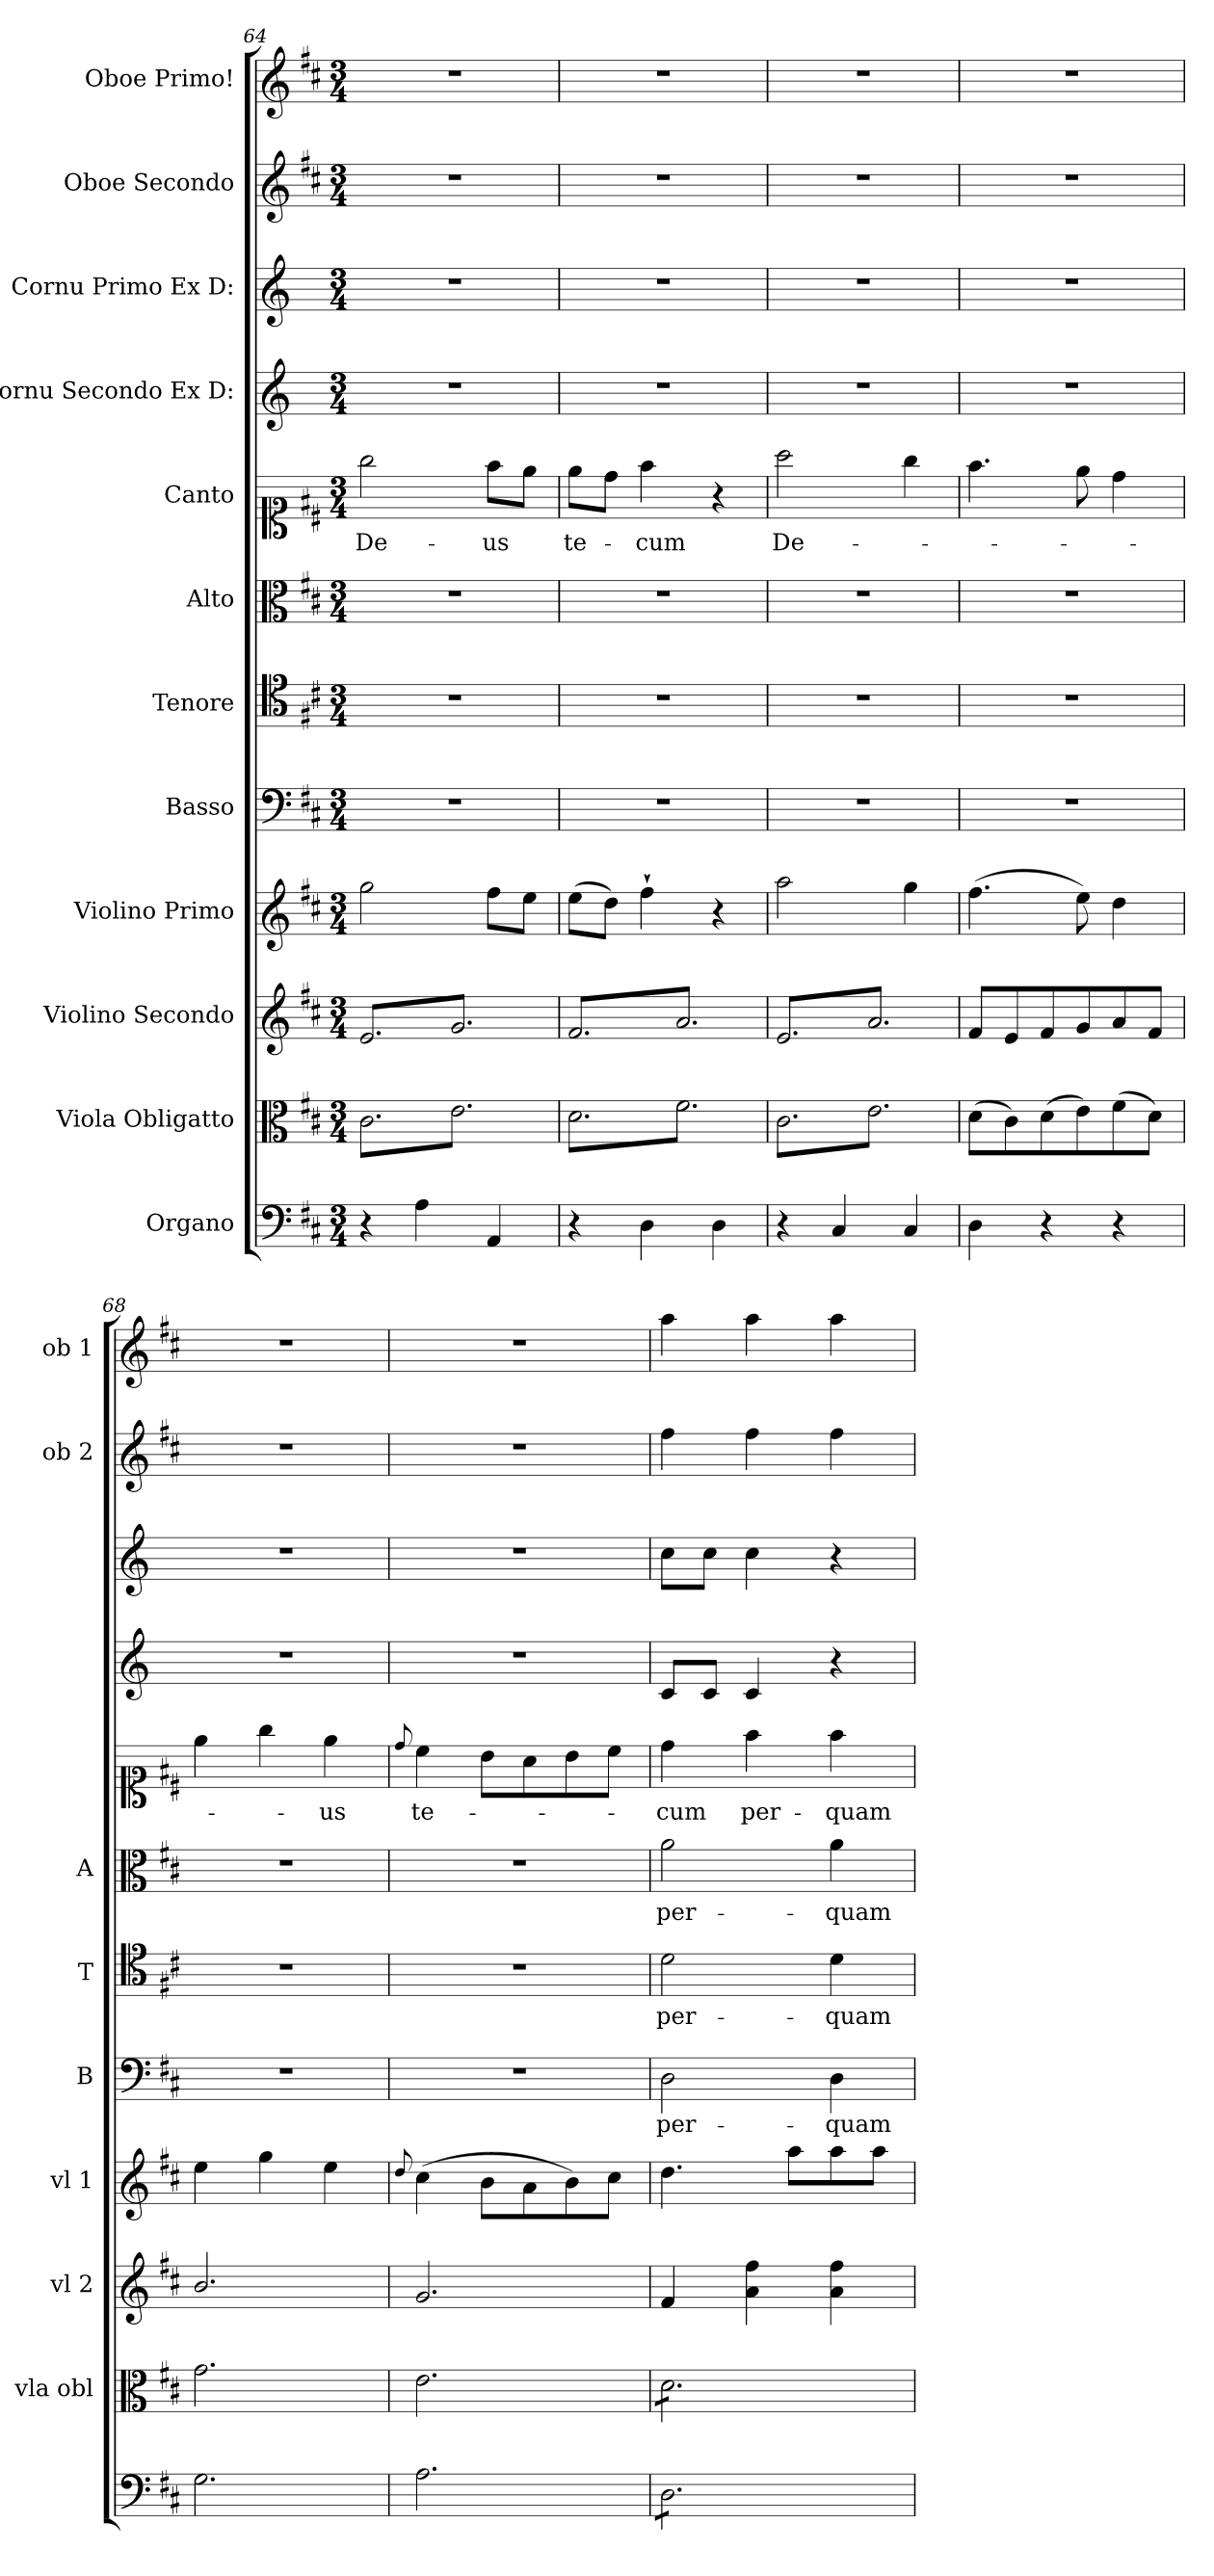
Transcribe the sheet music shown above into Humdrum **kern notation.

**kern	**kern	**dynam	**kern	**dynam	**kern	**dynam	**kern	**text	**kern	**text	**kern	**text	**kern	**text	**kern	**kern	**kern	**kern
*part12	*part11	*part11	*part10	*part10	*part9	*part9	*part8	*part8	*part7	*part7	*part6	*part6	*part5	*part5	*part4	*part3	*part2	*part1
*staff12	*staff11	*staff11	*staff10	*staff10	*staff9	*staff9	*staff8	*staff8	*staff7	*staff7	*staff6	*staff6	*staff5	*staff5	*staff4	*staff3	*staff2	*staff1
*I"Organo	*I"Viola Obligatto	*	*I"Violino Secondo	*	*I"Violino Primo	*	*I"Basso	*	*I"Tenore	*	*I"Alto	*	*I"Canto	*	*I"Cornu Secondo Ex D:	*I"Cornu Primo Ex D:	*I"Oboe Secondo	*I"Oboe Primo!
*	*I'vla obl	*	*I'vl 2	*	*I'vl 1	*	*I'B	*	*I'T	*	*I'A	*	*	*	*	*	*I'ob 2	*I'ob 1
*clefF4	*clefC3	*	*clefG2	*	*clefG2	*	*clefF4	*	*clefC4	*	*clefC3	*	*clefC1	*	*clefG2	*clefG2	*clefG2	*clefG2
*	*	*	*	*	*	*	*	*	*	*	*	*	*	*	*ITrd-1c-2	*ITrd-1c-2	*	*
*k[f#c#]	*k[f#c#]	*	*k[f#c#]	*	*k[f#c#]	*	*k[f#c#]	*	*k[f#c#]	*	*k[f#c#]	*	*k[f#c#]	*	*k[f#c#]	*k[f#c#]	*k[f#c#]	*k[f#c#]
*D:	*D:	*	*D:	*	*D:	*	*D:	*	*D:	*	*D:	*	*D:	*	*	*	*D:	*D:
*M3/4	*M3/4	*	*M3/4	*	*M3/4	*	*M3/4	*	*M3/4	*	*M3/4	*	*M3/4	*	*M3/4	*M3/4	*M3/4	*M3/4
=64	=64	=64	=64	=64	=64	=64	=64	=64	=64	=64	=64	=64	=64	=64	=64	=64	=64	=64
!	!	!	!	!	!	!	!	!	!	!	!	!	!	!LO:LY:i	!	!	!	!
*	*tremolo	*	*	*	*	*	*	*	*	*	*	*	*	*	*	*	*	*
*	*	*	*tremolo	*	*	*	*	*	*	*	*	*	*	*	*	*	*	*
4r	8c#\L	.	8e/L	.	2gg\	.	2.r	.	2.r	.	2.r	.	2gg\	De-	2.r	2.r	2.r	2.r
.	8e\	.	8g/	.	.	.	.	.	.	.	.	.	.	.	.	.	.	.
4A\	8c#\	.	8e/	.	.	.	.	.	.	.	.	.	.	.	.	.	.	.
.	8e\	.	8g/	.	.	.	.	.	.	.	.	.	.	.	.	.	.	.
!	!	!	!	!	!	!	!	!	!	!	!	!	!	!LO:LY:i	!	!	!	!
4AA/	8c#\	.	8e/	.	8ff#\L	.	.	.	.	.	.	.	8ff#\L	-us	.	.	.	.
.	8e\J	.	8g/J	.	8ee\J	.	.	.	.	.	.	.	8ee\J	.	.	.	.	.
=65	=65	=65	=65	=65	=65	=65	=65	=65	=65	=65	=65	=65	=65	=65	=65	=65	=65	=65
!	!	!	!	!	!	!	!	!	!	!	!	!	!	!LO:LY:i	!	!	!	!
4r	8d\L	.	8f#/L	.	(8ee\L	.	2.r	.	2.r	.	2.r	.	8ee\L	te-	2.r	2.r	2.r	2.r
.	8f#\	.	8a/	.	8dd\J)	.	.	.	.	.	.	.	8dd\J	.	.	.	.	.
!	!	!	!	!	!	!	!	!	!	!	!	!	!	!LO:LY:i	!	!	!	!
4D\	8d\	.	8f#/	.	4ff#`\	.	.	.	.	.	.	.	4ff#\	-cum	.	.	.	.
.	8f#\	.	8a/	.	.	.	.	.	.	.	.	.	.	.	.	.	.	.
4D\	8d\	.	8f#/	.	4r	.	.	.	.	.	.	.	4r	.	.	.	.	.
.	8f#\J	.	8a/J	.	.	.	.	.	.	.	.	.	.	.	.	.	.	.
=66	=66	=66	=66	=66	=66	=66	=66	=66	=66	=66	=66	=66	=66	=66	=66	=66	=66	=66
4r	8c#\L	.	8e/L	.	2aa\	.	2.r	.	2.r	.	2.r	.	2aa\	De-	2.r	2.r	2.r	2.r
.	8e\	.	8a/	.	.	.	.	.	.	.	.	.	.	.	.	.	.	.
4C#/	8c#\	.	8e/	.	.	.	.	.	.	.	.	.	.	.	.	.	.	.
.	8e\	.	8a/	.	.	.	.	.	.	.	.	.	.	.	.	.	.	.
4C#/	8c#\	.	8e/	.	4gg\	.	.	.	.	.	.	.	4gg\	.	.	.	.	.
.	8e\J	.	8a/J	.	.	.	.	.	.	.	.	.	.	.	.	.	.	.
*	*	*	*Xtremolo	*	*	*	*	*	*	*	*	*	*	*	*	*	*	*
*	*Xtremolo	*	*	*	*	*	*	*	*	*	*	*	*	*	*	*	*	*
=67	=67	=67	=67	=67	=67	=67	=67	=67	=67	=67	=67	=67	=67	=67	=67	=67	=67	=67
4D\	(8d\L	.	8f#/L	.	(4.ff#\	.	2.r	.	2.r	.	2.r	.	4.ff#\	.	2.r	2.r	2.r	2.r
.	8c#\)	.	8e/	.	.	.	.	.	.	.	.	.	.	.	.	.	.	.
4r	(8d\	.	8f#/	.	.	.	.	.	.	.	.	.	.	.	.	.	.	.
.	8e\)	.	8g/	.	8ee\)	.	.	.	.	.	.	.	8ee\	.	.	.	.	.
4r	(8f#\	.	8a/	.	4dd\	.	.	.	.	.	.	.	4dd\	.	.	.	.	.
.	8d\J)	.	8f#/J	.	.	.	.	.	.	.	.	.	.	.	.	.	.	.
=68	=68	=68	=68	=68	=68	=68	=68	=68	=68	=68	=68	=68	=68	=68	=68	=68	=68	=68
2.G\	2.g\	.	2.b/	.	4ee\	.	2.r	.	2.r	.	2.r	.	4ee\	.	2.r	2.r	2.r	2.r
.	.	.	.	.	4gg\	.	.	.	.	.	.	.	4gg\	.	.	.	.	.
.	.	.	.	.	4ee\	.	.	.	.	.	.	.	4ee\	-us	.	.	.	.
=69	=69	=69	=69	=69	=69	=69	=69	=69	=69	=69	=69	=69	=69	=69	=69	=69	=69	=69
.	.	.	.	.	8qqdd/	.	.	.	.	.	.	.	8qqdd/	.	.	.	.	.
2.A\	2.e\	.	2.g/	.	(4cc#\	.	2.r	.	2.r	.	2.r	.	4cc#\	te-	2.r	2.r	2.r	2.r
.	.	.	.	.	8b\L	.	.	.	.	.	.	.	8b\L	.	.	.	.	.
.	.	.	.	.	8a\	.	.	.	.	.	.	.	8a\	.	.	.	.	.
.	.	.	.	.	8b\)	.	.	.	.	.	.	.	8b\	.	.	.	.	.
.	.	.	.	.	8cc#\J	.	.	.	.	.	.	.	8cc#\J	.	.	.	.	.
=70	=70	=70	=70	=70	=70	=70	=70	=70	=70	=70	=70	=70	=70	=70	=70	=70	=70	=70
!LO:TX:a:t=tutti	!	!	!	!	!	!	!	!	!	!	!	!	!	!	!	!	!	!
!	!	!LO:DY:a	!	!LO:DY:a	!	!LO:DY:a	!	!	!	!	!	!	!	!	!	!	!	!
*tremolo	*	*	*	*	*	*	*	*	*	*	*	*	*	*	*	*	*	*
*	*tremolo	*	*	*	*	*	*	*	*	*	*	*	*	*	*	*	*	*
8D\L	8d\L	for&colon;	4f#/	for&colon;	4.dd\	for&colon;	2D\	per-	2d\	per-	2a\	per-	4dd\	-cum	8d/L	8dd\L	4ff#\	4aa\
8D\	8d\	.	.	.	.	.	.	.	.	.	.	.	.	.	8d/J	8dd\J	.	.
8D\	8d\	.	4a\ 4ff#\	.	.	.	.	.	.	.	.	.	4ff#\	per-	4d/	4dd\	4ff#\	4aa\
8D\	8d\	.	.	.	8aa\L	.	.	.	.	.	.	.	.	.	.	.	.	.
8D\	8d\	.	4a\ 4ff#\	.	8aa\	.	4D\	-quam	4d\	-quam	4a\	-quam	4ff#\	-quam	4r	4r	4ff#\	4aa\
8D\J	8d\J	.	.	.	8aa\J	.	.	.	.	.	.	.	.	.	.	.	.	.
*	*Xtremolo	*	*	*	*	*	*	*	*	*	*	*	*	*	*	*	*	*
*Xtremolo	*	*	*	*	*	*	*	*	*	*	*	*	*	*	*	*	*	*
=	=	=	=	=	=	=	=	=	=	=	=	=	=	=	=	=	=	=
*-	*-	*-	*-	*-	*-	*-	*-	*-	*-	*-	*-	*-	*-	*-	*-	*-	*-	*-
